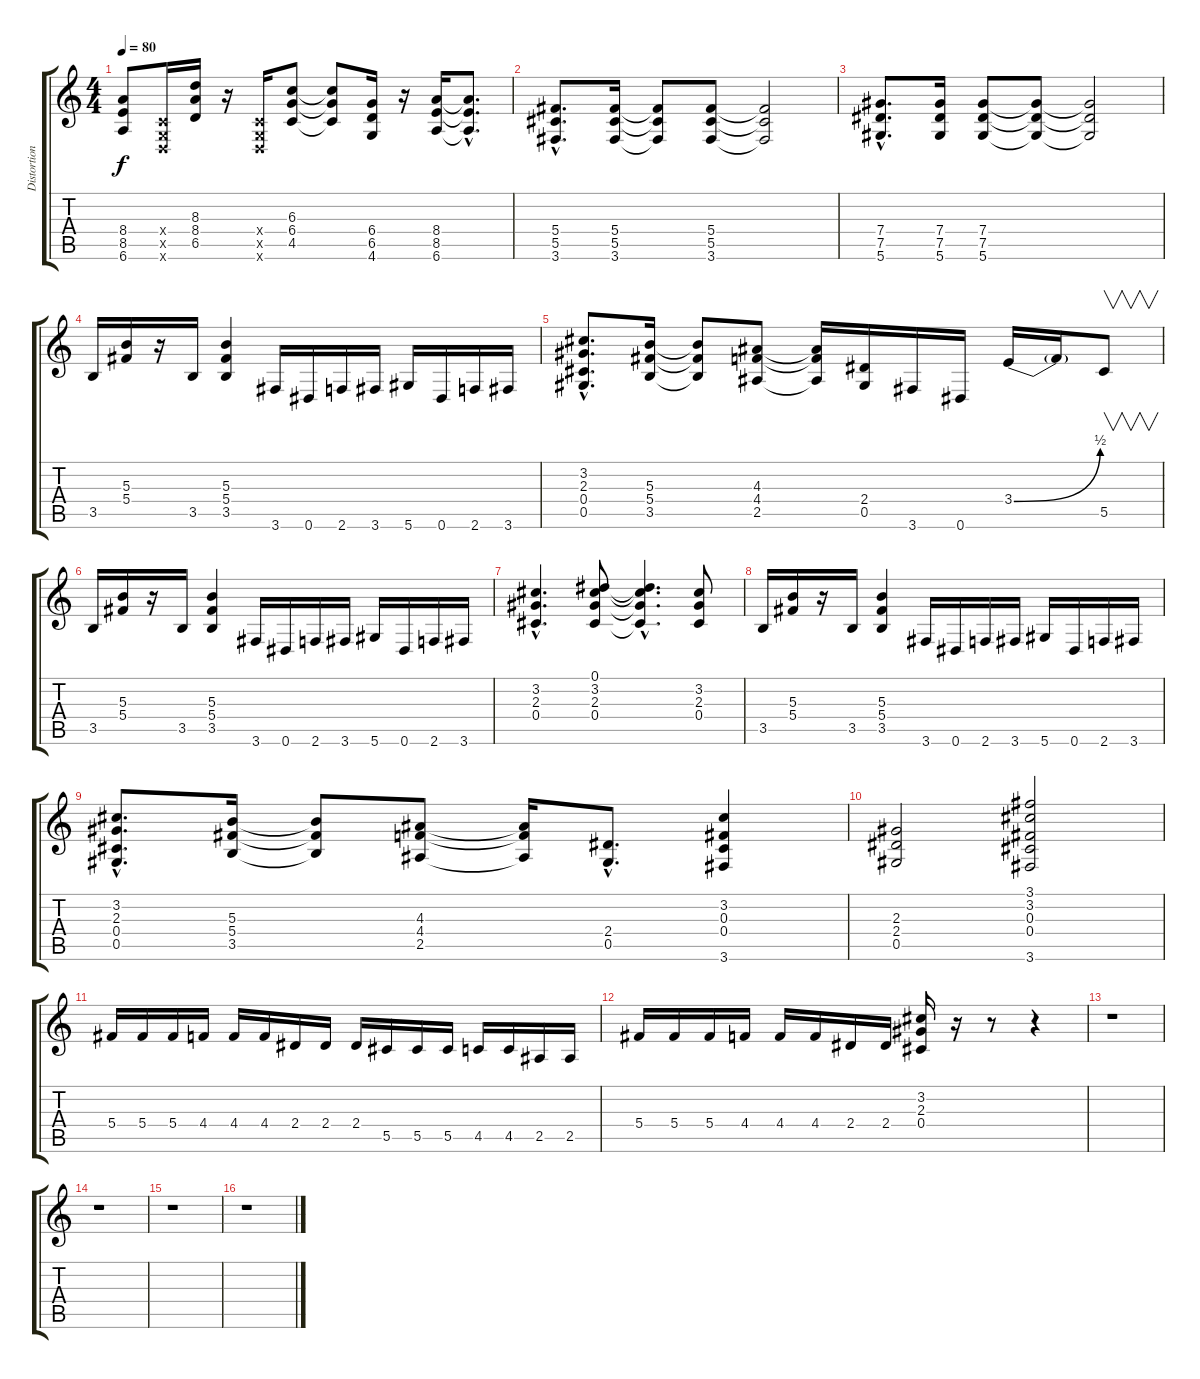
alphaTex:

\track ("Distortion Guitar" "Distortion") {instrument distortionguitar}
\staff {score tabs}
\tuning (Eb4 Bb3 Gb3 Db3 Ab2 Eb2) {hide}
\ts (4 4)
\tempo 80
\clef g2
\ks c
(8.4 8.5 6.6).8{dy f} (-1.4{x} -1.5{x} -1.6{x}).16 (8.3 8.4 6.5).16 r.16 (-1.4{x} -1.5{x} -1.6{x}).16 (6.3 6.4 4.5).8 (6.3{t} 6.4{t} 4.5{t}).8 (6.4 6.5 4.6).16 r.16 (8.4 8.5 6.6).16 (8.4{hac t} 8.5{hac t} 6.6{hac t}).8{d} |
(5.4{hac} 5.5{hac} 3.6{hac}).8{d} (5.4 5.5 3.6).16 (5.4{t} 5.5{t} 3.6{t}).8 (5.4 5.5 3.6).8 (5.4{t} 5.5{t} 3.6{t}).2 |
(7.4{hac} 7.5{hac} 5.6{hac}).8{d} (7.4 7.5 5.6).16 (7.4 7.5 5.6).8 (7.4{t} 7.5{t} 5.6{t}).8 (7.4{t} 7.5{t} 5.6{t}).2 |
3.5.16 (5.3 5.4).16 r.16 3.5.16 (5.3 5.4 3.5).4 3.6.16 0.6.16 2.6.16 3.6.16 5.6.16 0.6.16 2.6.16 3.6.16 |
(3.2{hac} 2.3{hac} 0.4{hac} 0.5{hac}).8{d} (5.3 5.4 3.5).16 (5.3{t} 5.4{t} 3.5{t}).8 (4.3 4.4 2.5).8 (4.3{t} 4.4{t} 2.5{t}).16 (2.4 0.5).16 3.6.16 0.6.16 3.4{be (bend 0 0 60 2)}.16 3.4{t}.16 5.5.8{v} |
3.5.16 (5.3 5.4).16 r.16 3.5.16 (5.3 5.4 3.5).4 3.6.16 0.6.16 2.6.16 3.6.16 5.6.16 0.6.16 2.6.16 3.6.16 |
(3.2{hac} 2.3{hac} 0.4{hac}).4{d} (0.1 3.2 2.3 0.4).8 (0.1{hac t} 3.2{hac t} 2.3{hac t} 0.4{hac t}).4{d} (3.2 2.3 0.4).8 |
3.5.16 (5.3 5.4).16 r.16 3.5.16 (5.3 5.4 3.5).4 3.6.16 0.6.16 2.6.16 3.6.16 5.6.16 0.6.16 2.6.16 3.6.16 |
(3.2{hac} 2.3{hac} 0.4{hac} 0.5{hac}).8{d} (5.3 5.4 3.5).16 (5.3{t} 5.4{t} 3.5{t}).8 (4.3 4.4 2.5).8 (4.3{t} 4.4{t} 2.5{t}).16 (2.4{hac} 0.5{hac}).8{d} (3.2 0.3 0.4 3.6).4 |
(2.3 2.4 0.5).2 (3.1 3.2 0.3 0.4 3.6).2 |
5.4.16 5.4.16 5.4.16 4.4.16 4.4.16 4.4.16 2.4.16 2.4.16 2.4.16 5.5.16 5.5.16 5.5.16 4.5.16 4.5.16 2.5.16 2.5.16 |
5.4.16 5.4.16 5.4.16 4.4.16 4.4.16 4.4.16 2.4.16 2.4.16 (3.2 2.3 0.4).16 r.16 r.8 r.4 |
r.1 |
r.1 |
r.1 |
r.1
